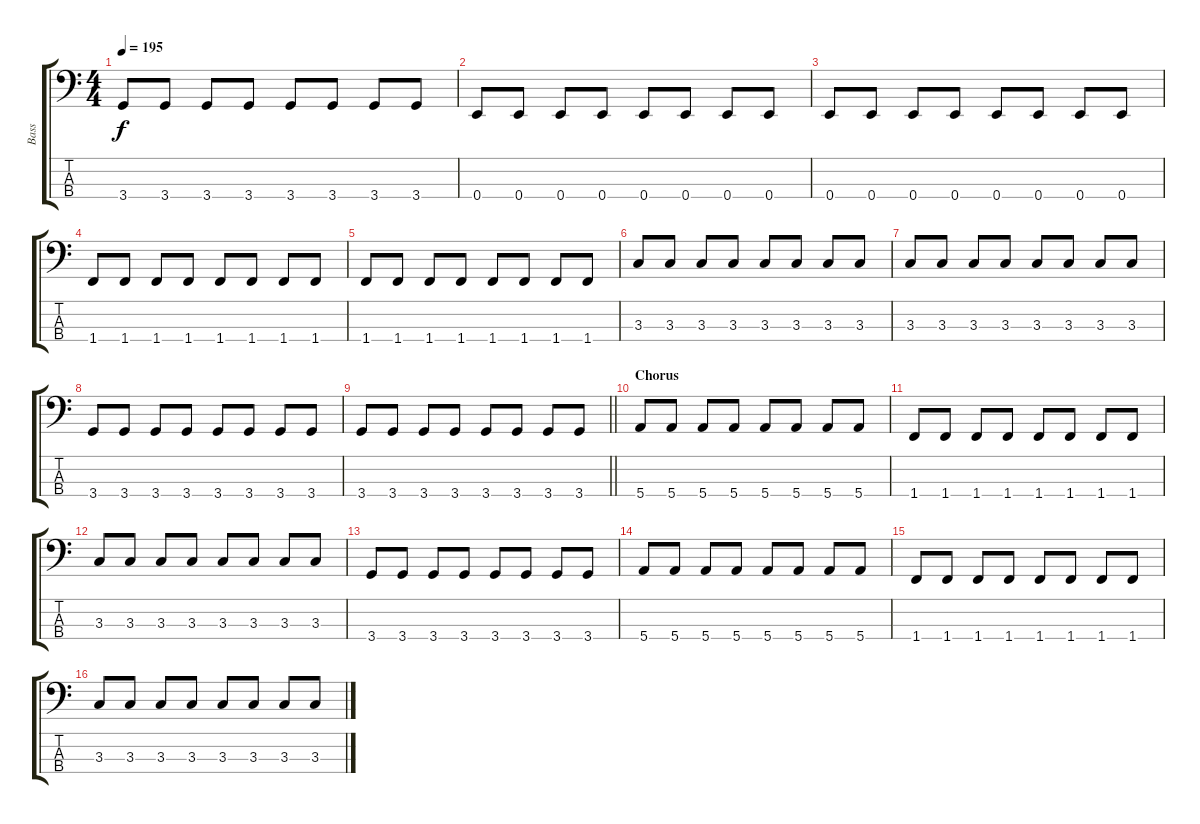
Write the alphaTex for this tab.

\track ("Bass" "Bass") {instrument electricbasspick}
\staff {score tabs}
\tuning (G2 D2 A1 E1) {hide}
\ts (4 4)
\tempo 195
\clef f4
\ks c
3.4.8{dy f} 3.4.8 3.4.8 3.4.8 3.4.8 3.4.8 3.4.8 3.4.8 |
0.4.8 0.4.8 0.4.8 0.4.8 0.4.8 0.4.8 0.4.8 0.4.8 |
0.4.8 0.4.8 0.4.8 0.4.8 0.4.8 0.4.8 0.4.8 0.4.8 |
1.4.8 1.4.8 1.4.8 1.4.8 1.4.8 1.4.8 1.4.8 1.4.8 |
1.4.8 1.4.8 1.4.8 1.4.8 1.4.8 1.4.8 1.4.8 1.4.8 |
3.3.8 3.3.8 3.3.8 3.3.8 3.3.8 3.3.8 3.3.8 3.3.8 |
3.3.8 3.3.8 3.3.8 3.3.8 3.3.8 3.3.8 3.3.8 3.3.8 |
3.4.8 3.4.8 3.4.8 3.4.8 3.4.8 3.4.8 3.4.8 3.4.8 |
\barLineRight lightlight
3.4.8 3.4.8 3.4.8 3.4.8 3.4.8 3.4.8 3.4.8 3.4.8 |
\section ("" "Chorus")
5.4.8 5.4.8 5.4.8 5.4.8 5.4.8 5.4.8 5.4.8 5.4.8 |
1.4.8 1.4.8 1.4.8 1.4.8 1.4.8 1.4.8 1.4.8 1.4.8 |
3.3.8 3.3.8 3.3.8 3.3.8 3.3.8 3.3.8 3.3.8 3.3.8 |
3.4.8 3.4.8 3.4.8 3.4.8 3.4.8 3.4.8 3.4.8 3.4.8 |
5.4.8 5.4.8 5.4.8 5.4.8 5.4.8 5.4.8 5.4.8 5.4.8 |
1.4.8 1.4.8 1.4.8 1.4.8 1.4.8 1.4.8 1.4.8 1.4.8 |
3.3.8 3.3.8 3.3.8 3.3.8 3.3.8 3.3.8 3.3.8 3.3.8
